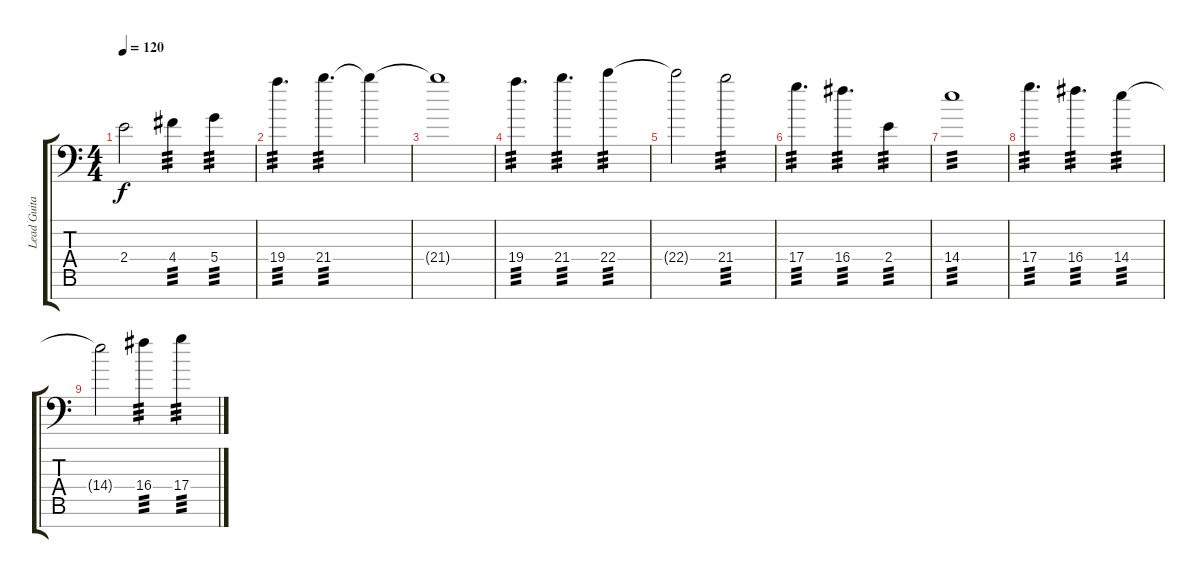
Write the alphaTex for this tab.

\track ("Lead Guitar R" "Lead Guita") {instrument distortionguitar}
\staff {score tabs}
\tuning (E4 B3 G3 D3 A2 E2 A1) {hide}
\ts (4 4)
\tempo 120
\clef f4
\ks c
2.4{t}.2{dy f} 4.4.4{tp 3} 5.4.4{tp 3} |
19.4.4{d tp 3} 21.4.4{d tp 3} 21.4{t}.4 |
21.4{t}.1 |
19.4.4{d tp 3} 21.4.4{d tp 3} 22.4.4{tp 3} |
22.4{t}.2 21.4.2{tp 3} |
17.4.4{d tp 3} 16.4.4{d tp 3} 2.4.4{tp 3} |
14.4.1{tp 3} |
17.4.4{d tp 3} 16.4.4{d tp 3} 14.4.4{tp 3} |
14.4{t}.2 16.4.4{tp 3} 17.4.4{tp 3}
